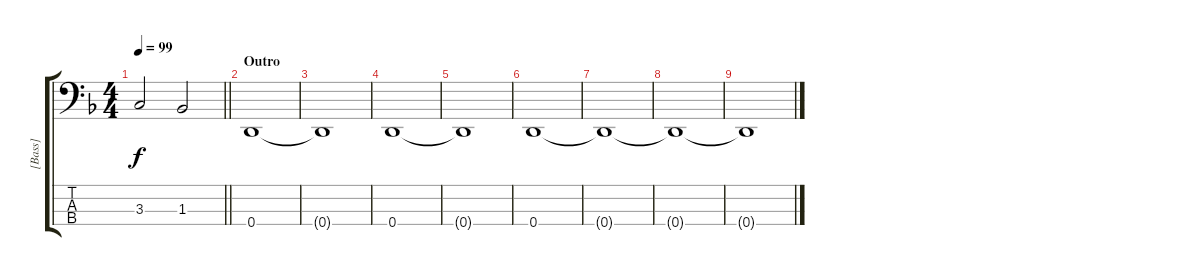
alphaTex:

\track ("[Bass]" "[Bass]") {instrument electricbassfinger}
\staff {score tabs}
\tuning (G2 D2 A1 D1) {hide}
\ts (4 4)
\tempo 99
\clef f4
\barLineRight lightlight
\ks dminor
3.3.2{dy f} 1.3.2 |
\section ("" "Outro")
0.4.1 |
0.4{t}.1 |
0.4.1 |
0.4{t}.1 |
0.4.1 |
0.4{t}.1 |
0.4{t}.1 |
0.4{t}.1
